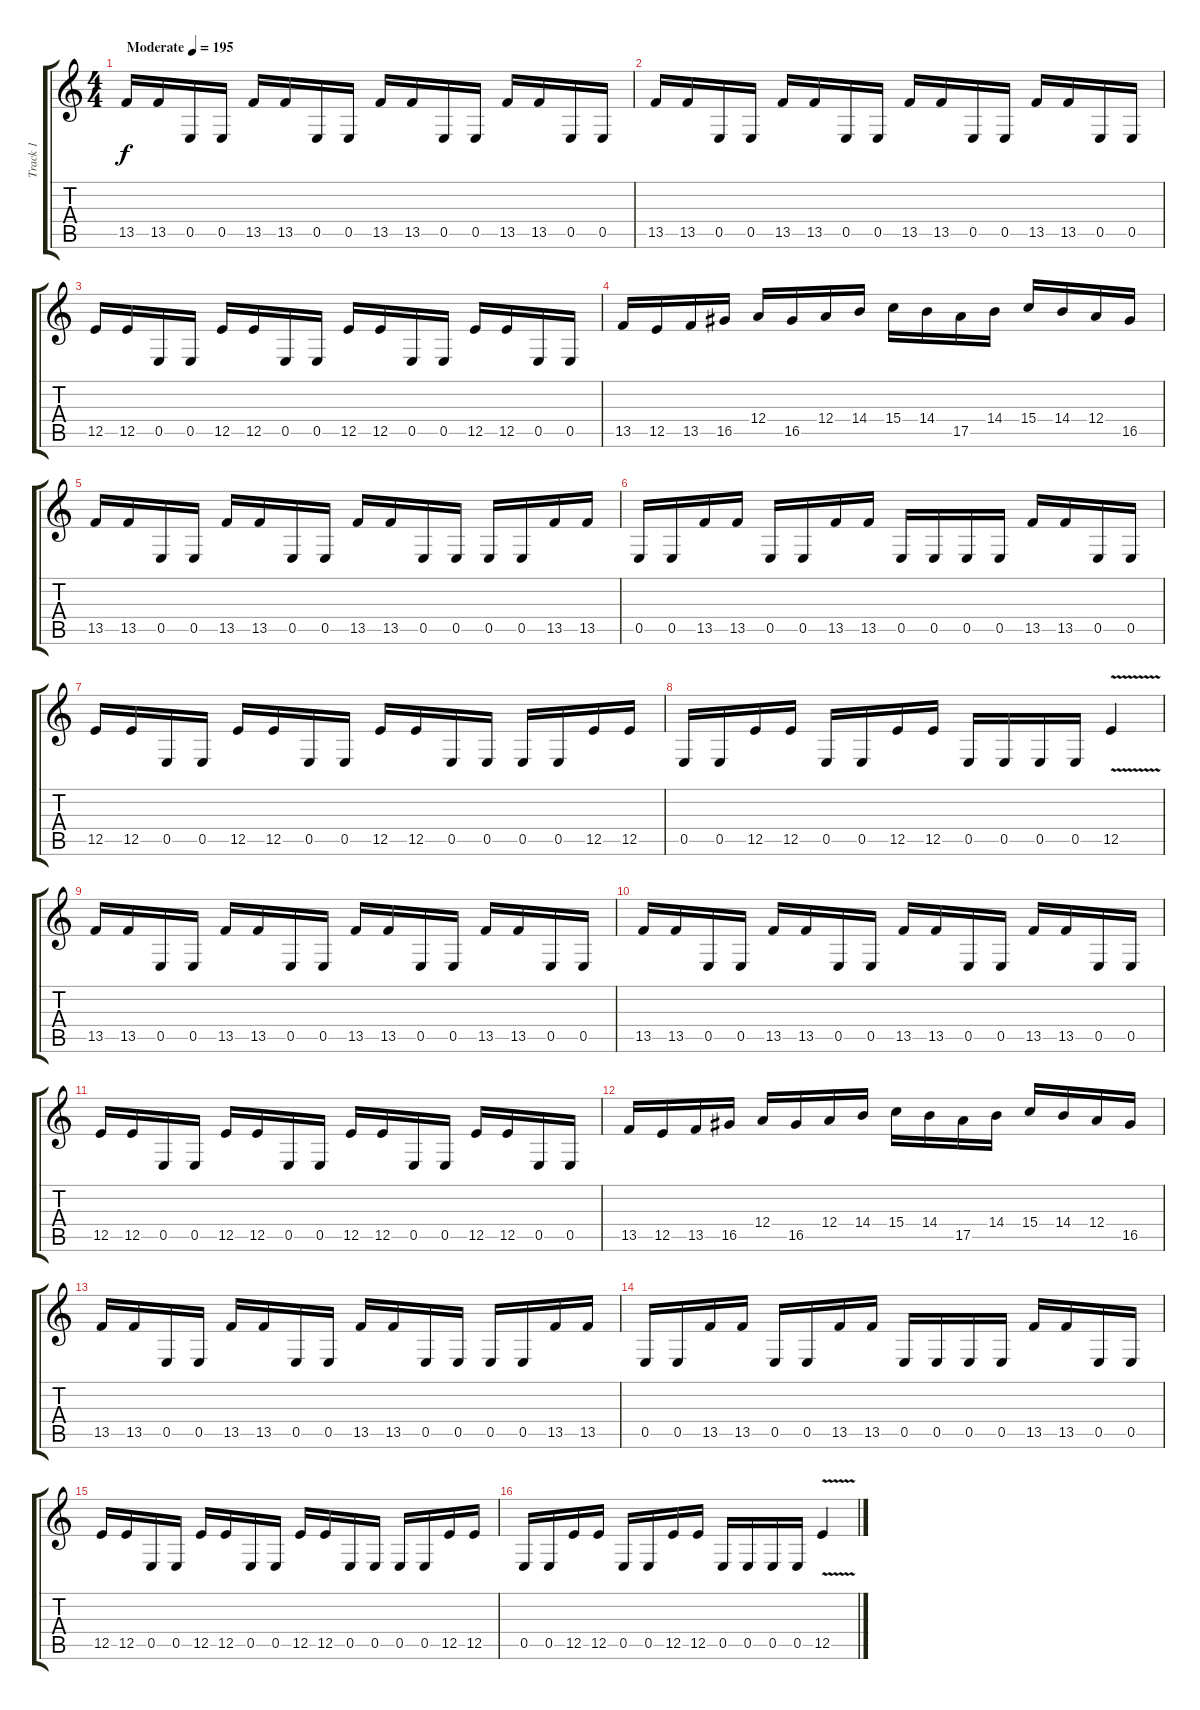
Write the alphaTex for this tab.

\track ("Track 1" "Track 1") {instrument distortionguitar}
\staff {score tabs}
\tuning (B3 Gb3 D3 A2 E2 B1) {hide}
\ts (4 4)
\tempo (195 "Moderate")
\clef g2
\ks c
13.5.16{dy f instrument distortionguitar} 13.5.16 0.5.16 0.5.16 13.5.16 13.5.16 0.5.16 0.5.16 13.5.16 13.5.16 0.5.16 0.5.16 13.5.16 13.5.16 0.5.16 0.5.16 |
13.5.16 13.5.16 0.5.16 0.5.16 13.5.16 13.5.16 0.5.16 0.5.16 13.5.16 13.5.16 0.5.16 0.5.16 13.5.16 13.5.16 0.5.16 0.5.16 |
12.5.16 12.5.16 0.5.16 0.5.16 12.5.16 12.5.16 0.5.16 0.5.16 12.5.16 12.5.16 0.5.16 0.5.16 12.5.16 12.5.16 0.5.16 0.5.16 |
13.5.16 12.5.16 13.5.16 16.5.16 12.4.16 16.5.16 12.4.16 14.4.16 15.4.16 14.4.16 17.5.16 14.4.16 15.4.16 14.4.16 12.4.16 16.5.16 |
13.5.16 13.5.16 0.5.16 0.5.16 13.5.16 13.5.16 0.5.16 0.5.16 13.5.16 13.5.16 0.5.16 0.5.16 0.5.16 0.5.16 13.5.16 13.5.16 |
0.5.16 0.5.16 13.5.16 13.5.16 0.5.16 0.5.16 13.5.16 13.5.16 0.5.16 0.5.16 0.5.16 0.5.16 13.5.16 13.5.16 0.5.16 0.5.16 |
12.5.16 12.5.16 0.5.16 0.5.16 12.5.16 12.5.16 0.5.16 0.5.16 12.5.16 12.5.16 0.5.16 0.5.16 0.5.16 0.5.16 12.5.16 12.5.16 |
0.5.16 0.5.16 12.5.16 12.5.16 0.5.16 0.5.16 12.5.16 12.5.16 0.5.16 0.5.16 0.5.16 0.5.16 12.5{v}.4 |
13.5.16 13.5.16 0.5.16 0.5.16 13.5.16 13.5.16 0.5.16 0.5.16 13.5.16 13.5.16 0.5.16 0.5.16 13.5.16 13.5.16 0.5.16 0.5.16 |
13.5.16 13.5.16 0.5.16 0.5.16 13.5.16 13.5.16 0.5.16 0.5.16 13.5.16 13.5.16 0.5.16 0.5.16 13.5.16 13.5.16 0.5.16 0.5.16 |
12.5.16 12.5.16 0.5.16 0.5.16 12.5.16 12.5.16 0.5.16 0.5.16 12.5.16 12.5.16 0.5.16 0.5.16 12.5.16 12.5.16 0.5.16 0.5.16 |
13.5.16 12.5.16 13.5.16 16.5.16 12.4.16 16.5.16 12.4.16 14.4.16 15.4.16 14.4.16 17.5.16 14.4.16 15.4.16 14.4.16 12.4.16 16.5.16 |
13.5.16 13.5.16 0.5.16 0.5.16 13.5.16 13.5.16 0.5.16 0.5.16 13.5.16 13.5.16 0.5.16 0.5.16 0.5.16 0.5.16 13.5.16 13.5.16 |
0.5.16 0.5.16 13.5.16 13.5.16 0.5.16 0.5.16 13.5.16 13.5.16 0.5.16 0.5.16 0.5.16 0.5.16 13.5.16 13.5.16 0.5.16 0.5.16 |
12.5.16 12.5.16 0.5.16 0.5.16 12.5.16 12.5.16 0.5.16 0.5.16 12.5.16 12.5.16 0.5.16 0.5.16 0.5.16 0.5.16 12.5.16 12.5.16 |
0.5.16 0.5.16 12.5.16 12.5.16 0.5.16 0.5.16 12.5.16 12.5.16 0.5.16 0.5.16 0.5.16 0.5.16 12.5{v}.4
